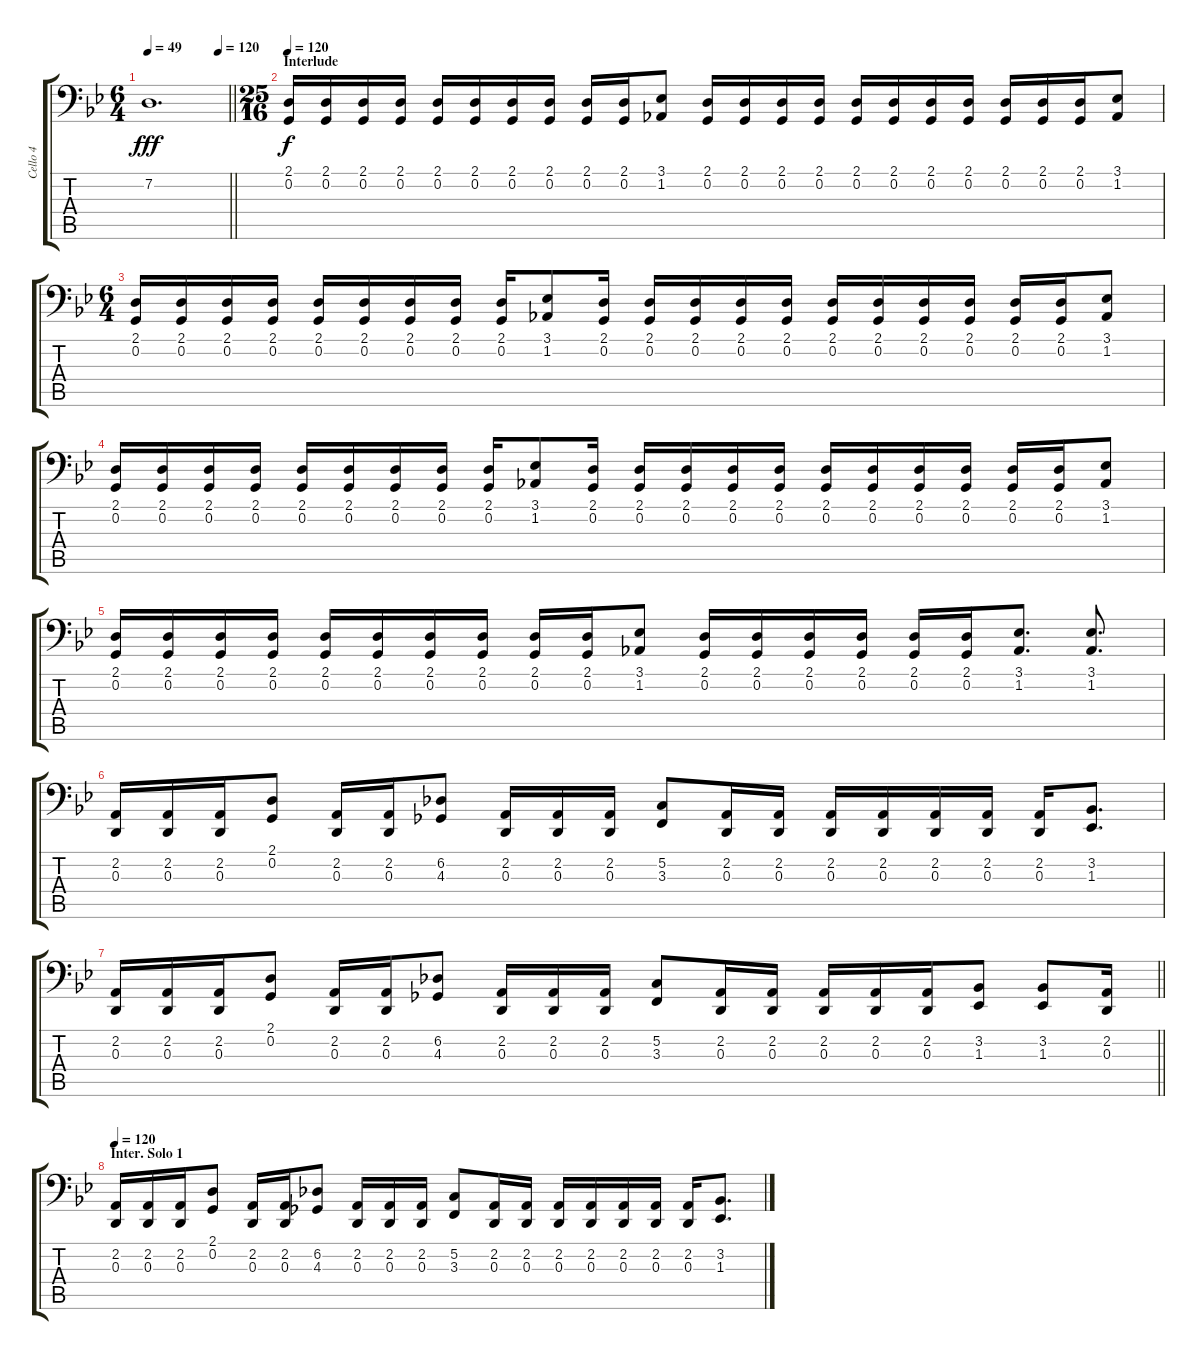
\track ("Cello 4" "Cello 4") {instrument cello}
\staff {score tabs}
\tuning (C3 G2 D2 A1 E1 B0) {hide}
\ts (6 4)
\tempo 49
\tempo (120 0.875)
\clef f4
\barLineRight lightlight
\ks bb
7.2.1{d dy fff volume 3} |
\ts (25 16)
\section ("" "Interlude")
\tempo 120
(2.1 0.2).16{dy f volume 16 balance 0 instrument distortionguitar} (2.1 0.2).16 (2.1 0.2).16 (2.1 0.2).16 (2.1 0.2).16 (2.1 0.2).16 (2.1 0.2).16 (2.1 0.2).16 (2.1 0.2).16 (2.1 0.2).16 (3.1 1.2).8 (2.1 0.2).16 (2.1 0.2).16 (2.1 0.2).16 (2.1 0.2).16 (2.1 0.2).16 (2.1 0.2).16 (2.1 0.2).16 (2.1 0.2).16 (2.1 0.2).16 (2.1 0.2).16 (2.1 0.2).16 (3.1 1.2).8 |
\ts (6 4)
(2.1 0.2).16 (2.1 0.2).16 (2.1 0.2).16 (2.1 0.2).16 (2.1 0.2).16 (2.1 0.2).16 (2.1 0.2).16 (2.1 0.2).16 (2.1 0.2).16 (3.1 1.2).8 (2.1 0.2).16 (2.1 0.2).16 (2.1 0.2).16 (2.1 0.2).16 (2.1 0.2).16 (2.1 0.2).16 (2.1 0.2).16 (2.1 0.2).16 (2.1 0.2).16 (2.1 0.2).16 (2.1 0.2).16 (3.1 1.2).8 |
(2.1 0.2).16 (2.1 0.2).16 (2.1 0.2).16 (2.1 0.2).16 (2.1 0.2).16 (2.1 0.2).16 (2.1 0.2).16 (2.1 0.2).16 (2.1 0.2).16 (3.1 1.2).8 (2.1 0.2).16 (2.1 0.2).16 (2.1 0.2).16 (2.1 0.2).16 (2.1 0.2).16 (2.1 0.2).16 (2.1 0.2).16 (2.1 0.2).16 (2.1 0.2).16 (2.1 0.2).16 (2.1 0.2).16 (3.1 1.2).8 |
(2.1 0.2).16 (2.1 0.2).16 (2.1 0.2).16 (2.1 0.2).16 (2.1 0.2).16 (2.1 0.2).16 (2.1 0.2).16 (2.1 0.2).16 (2.1 0.2).16 (2.1 0.2).16 (3.1 1.2).8 (2.1 0.2).16 (2.1 0.2).16 (2.1 0.2).16 (2.1 0.2).16 (2.1 0.2).16 (2.1 0.2).16 (3.1 1.2).8{d} (3.1 1.2).8{d} |
(2.2 0.3).16 (2.2 0.3).16 (2.2 0.3).16 (2.1 0.2).8 (2.2 0.3).16 (2.2 0.3).16 (6.2 4.3).8 (2.2 0.3).16 (2.2 0.3).16 (2.2 0.3).16 (5.2 3.3).8 (2.2 0.3).16 (2.2 0.3).16 (2.2 0.3).16 (2.2 0.3).16 (2.2 0.3).16 (2.2 0.3).16 (2.2 0.3).16 (3.2 1.3).8{d} |
\barLineRight lightlight
(2.2 0.3).16 (2.2 0.3).16 (2.2 0.3).16 (2.1 0.2).8 (2.2 0.3).16 (2.2 0.3).16 (6.2 4.3).8 (2.2 0.3).16 (2.2 0.3).16 (2.2 0.3).16 (5.2 3.3).8 (2.2 0.3).16 (2.2 0.3).16 (2.2 0.3).16 (2.2 0.3).16 (2.2 0.3).16 (3.2 1.3).8 (3.2 1.3).8 (2.2 0.3).16 |
\section ("" "Inter. Solo 1")
\tempo 120
(2.2 0.3).16{volume 16 balance 0 instrument distortionguitar} (2.2 0.3).16 (2.2 0.3).16 (2.1 0.2).8 (2.2 0.3).16 (2.2 0.3).16 (6.2 4.3).8 (2.2 0.3).16 (2.2 0.3).16 (2.2 0.3).16 (5.2 3.3).8 (2.2 0.3).16 (2.2 0.3).16 (2.2 0.3).16 (2.2 0.3).16 (2.2 0.3).16 (2.2 0.3).16 (2.2 0.3).16 (3.2 1.3).8{d}
